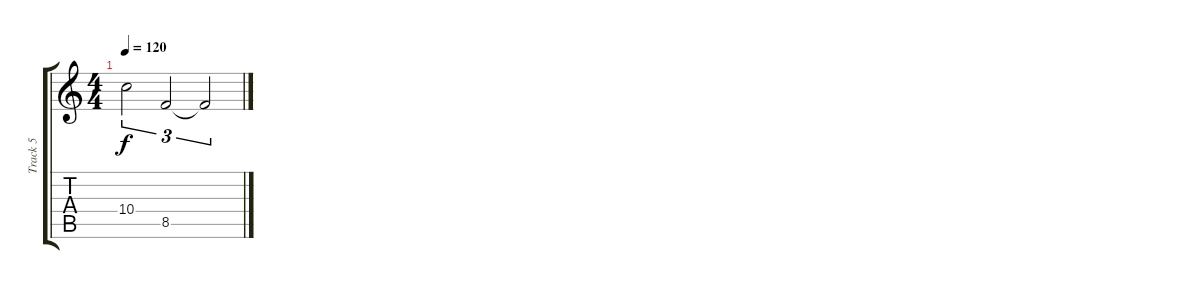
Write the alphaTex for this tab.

\track ("Track 5" "Track 5") {instrument overdrivenguitar}
\staff {score tabs}
\tuning (E4 B3 G3 D3 A2 D2) {hide}
\ts (4 4)
\tempo 120
\clef g2
\ks c
10.4.2{tu (3 2) dy f} 8.5.2{tu (3 2)} 8.5{t}.2{tu (3 2)}
